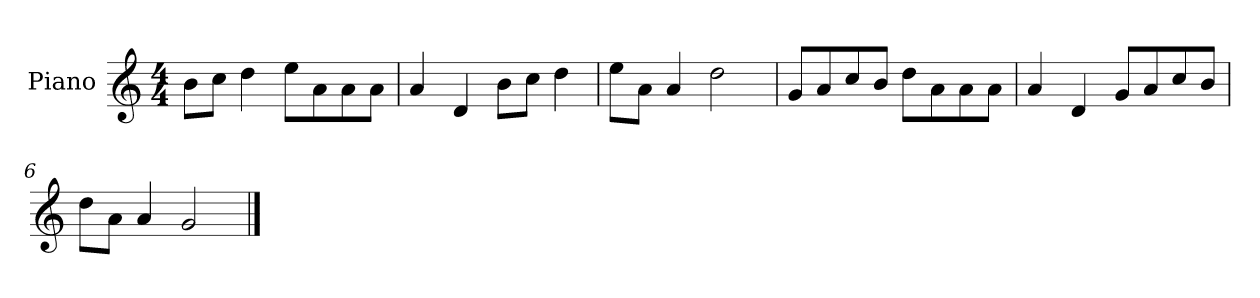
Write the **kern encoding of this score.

**kern
*part1
*staff1
*I"Piano
*I'P-no
*clefG2
*k[]
*M4/4
*MM90
=1
8b\L
8cc\J
4dd\
8ee\L
8a\
8a\
8a\J
=2
4a/
4d/
8b\L
8cc\J
4dd\
=3
8ee\L
8a\J
4a/
2dd\
=4
8g/L
8a/
8cc/
8b/J
8dd\L
8a\
8a\
8a\J
=5
4a/
4d/
8g/L
8a/
8cc/
8b/J
=6
8dd\L
8a\J
4a/
2g/
==
*-
